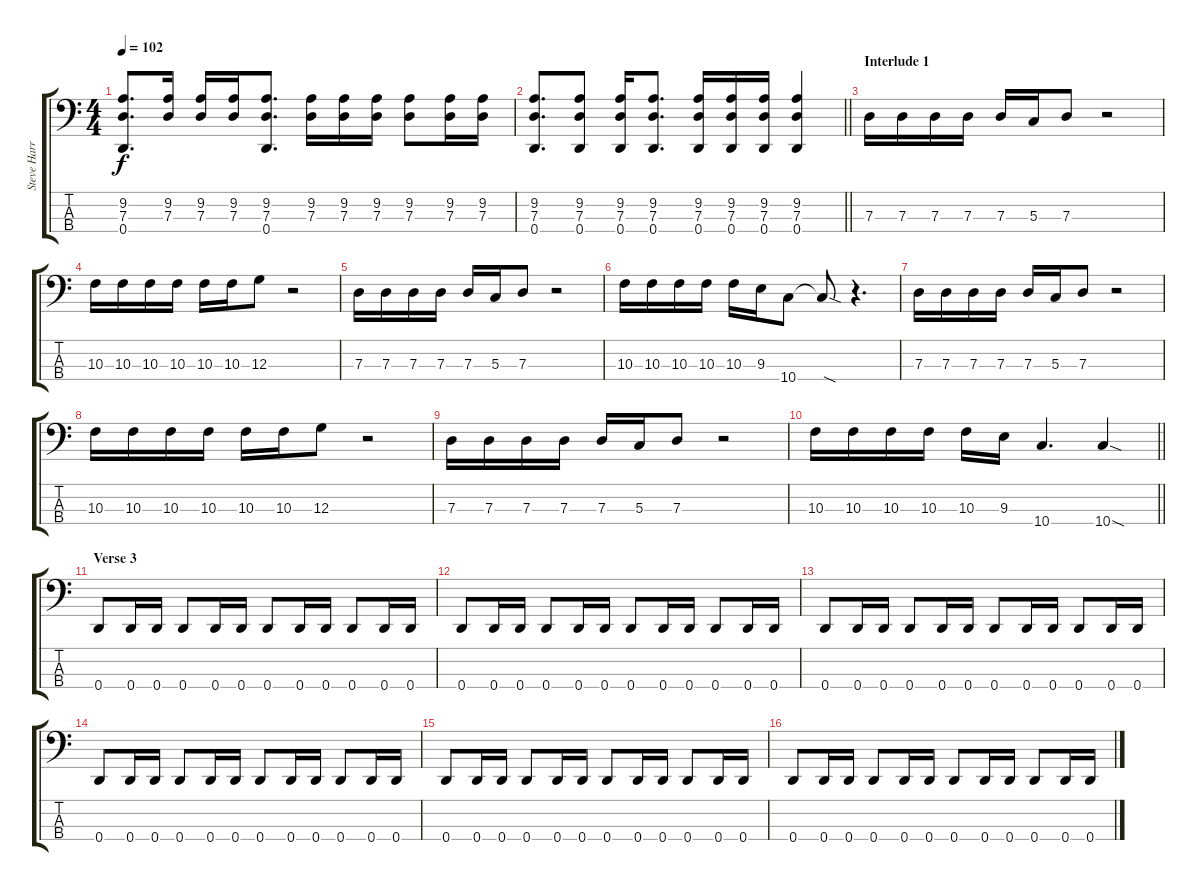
\track ("Steve Harris" "Steve Harr") {instrument electricbassfinger}
\staff {score tabs}
\tuning (F2 C2 G1 D1) {hide}
\ts (4 4)
\tempo 102
\clef f4
\ks c
(9.2 7.3 0.4).8{d dy f} (9.2 7.3).16 (9.2 7.3).16 (9.2 7.3).16 (9.2 7.3 0.4).8{d} (9.2 7.3).16 (9.2 7.3).16 (9.2 7.3).16 (9.2 7.3).8 (9.2 7.3).16 (9.2 7.3).16 |
\barLineRight lightlight
(9.2 7.3 0.4).8{d} (9.2 7.3 0.4).8 (9.2 7.3 0.4).16 (9.2 7.3 0.4).8{d} (9.2 7.3 0.4).16 (9.2 7.3 0.4).16 (9.2 7.3 0.4).16 (9.2 7.3 0.4).4 |
\section ("" "Interlude 1")
7.3.16 7.3.16 7.3.16 7.3.16 7.3.16 5.3.16 7.3.8 r.2 |
10.3.16 10.3.16 10.3.16 10.3.16 10.3.16 10.3.16 12.3.8 r.2 |
7.3.16 7.3.16 7.3.16 7.3.16 7.3.16 5.3.16 7.3.8 r.2 |
10.3.16 10.3.16 10.3.16 10.3.16 10.3.16 9.3.16 10.4.8 10.4{sod t}.8 r.4{d} |
7.3.16 7.3.16 7.3.16 7.3.16 7.3.16 5.3.16 7.3.8 r.2 |
10.3.16 10.3.16 10.3.16 10.3.16 10.3.16 10.3.16 12.3.8 r.2 |
7.3.16 7.3.16 7.3.16 7.3.16 7.3.16 5.3.16 7.3.8 r.2 |
\barLineRight lightlight
10.3.16 10.3.16 10.3.16 10.3.16 10.3.16 9.3.16 10.4.4{d} 10.4{sod}.4 |
\section ("" "Verse 3")
0.4.8 0.4.16 0.4.16 0.4.8 0.4.16 0.4.16 0.4.8 0.4.16 0.4.16 0.4.8 0.4.16 0.4.16 |
0.4.8 0.4.16 0.4.16 0.4.8 0.4.16 0.4.16 0.4.8 0.4.16 0.4.16 0.4.8 0.4.16 0.4.16 |
0.4.8 0.4.16 0.4.16 0.4.8 0.4.16 0.4.16 0.4.8 0.4.16 0.4.16 0.4.8 0.4.16 0.4.16 |
0.4.8 0.4.16 0.4.16 0.4.8 0.4.16 0.4.16 0.4.8 0.4.16 0.4.16 0.4.8 0.4.16 0.4.16 |
0.4.8 0.4.16 0.4.16 0.4.8 0.4.16 0.4.16 0.4.8 0.4.16 0.4.16 0.4.8 0.4.16 0.4.16 |
0.4.8 0.4.16 0.4.16 0.4.8 0.4.16 0.4.16 0.4.8 0.4.16 0.4.16 0.4.8 0.4.16 0.4.16
